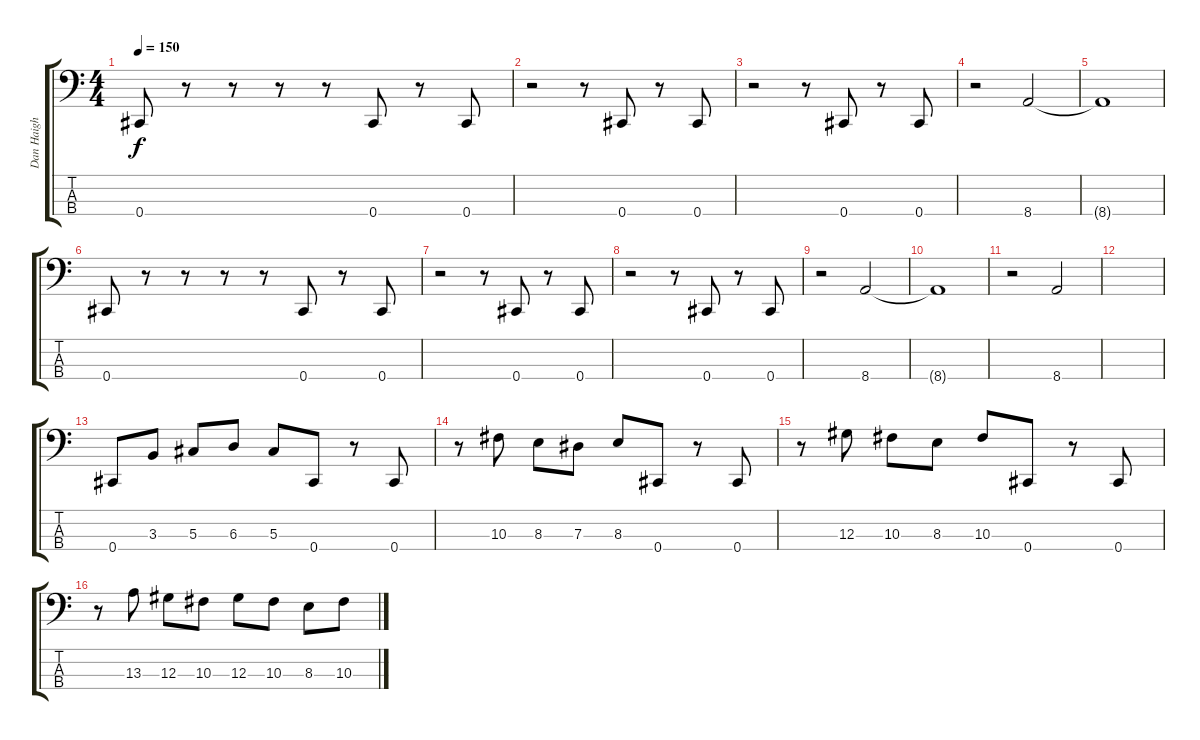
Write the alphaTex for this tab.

\track ("Dan Haigh" "Dan Haigh") {instrument electricbasspick}
\staff {score tabs}
\tuning (Gb2 Db2 Ab1 Db1) {hide}
\ts (4 4)
\tempo 150
\clef f4
\ks c
0.4.8{dy f} r.8 r.8 r.8 r.8 0.4.8 r.8 0.4.8 |
r.2 r.8 0.4.8 r.8 0.4.8 |
r.2 r.8 0.4.8 r.8 0.4.8 |
r.2 8.4.2 |
8.4{t}.1 |
0.4.8 r.8 r.8 r.8 r.8 0.4.8 r.8 0.4.8 |
r.2 r.8 0.4.8 r.8 0.4.8 |
r.2 r.8 0.4.8 r.8 0.4.8 |
r.2 8.4.2 |
8.4{t}.1 |
r.2 8.4.2 |
|
0.4.8 3.3.8 5.3.8 6.3.8 5.3.8 0.4.8 r.8 0.4.8 |
r.8 10.3.8 8.3.8 7.3.8 8.3.8 0.4.8 r.8 0.4.8 |
r.8 12.3.8 10.3.8 8.3.8 10.3.8 0.4.8 r.8 0.4.8 |
r.8 13.3.8 12.3.8 10.3.8 12.3.8 10.3.8 8.3.8 10.3.8
